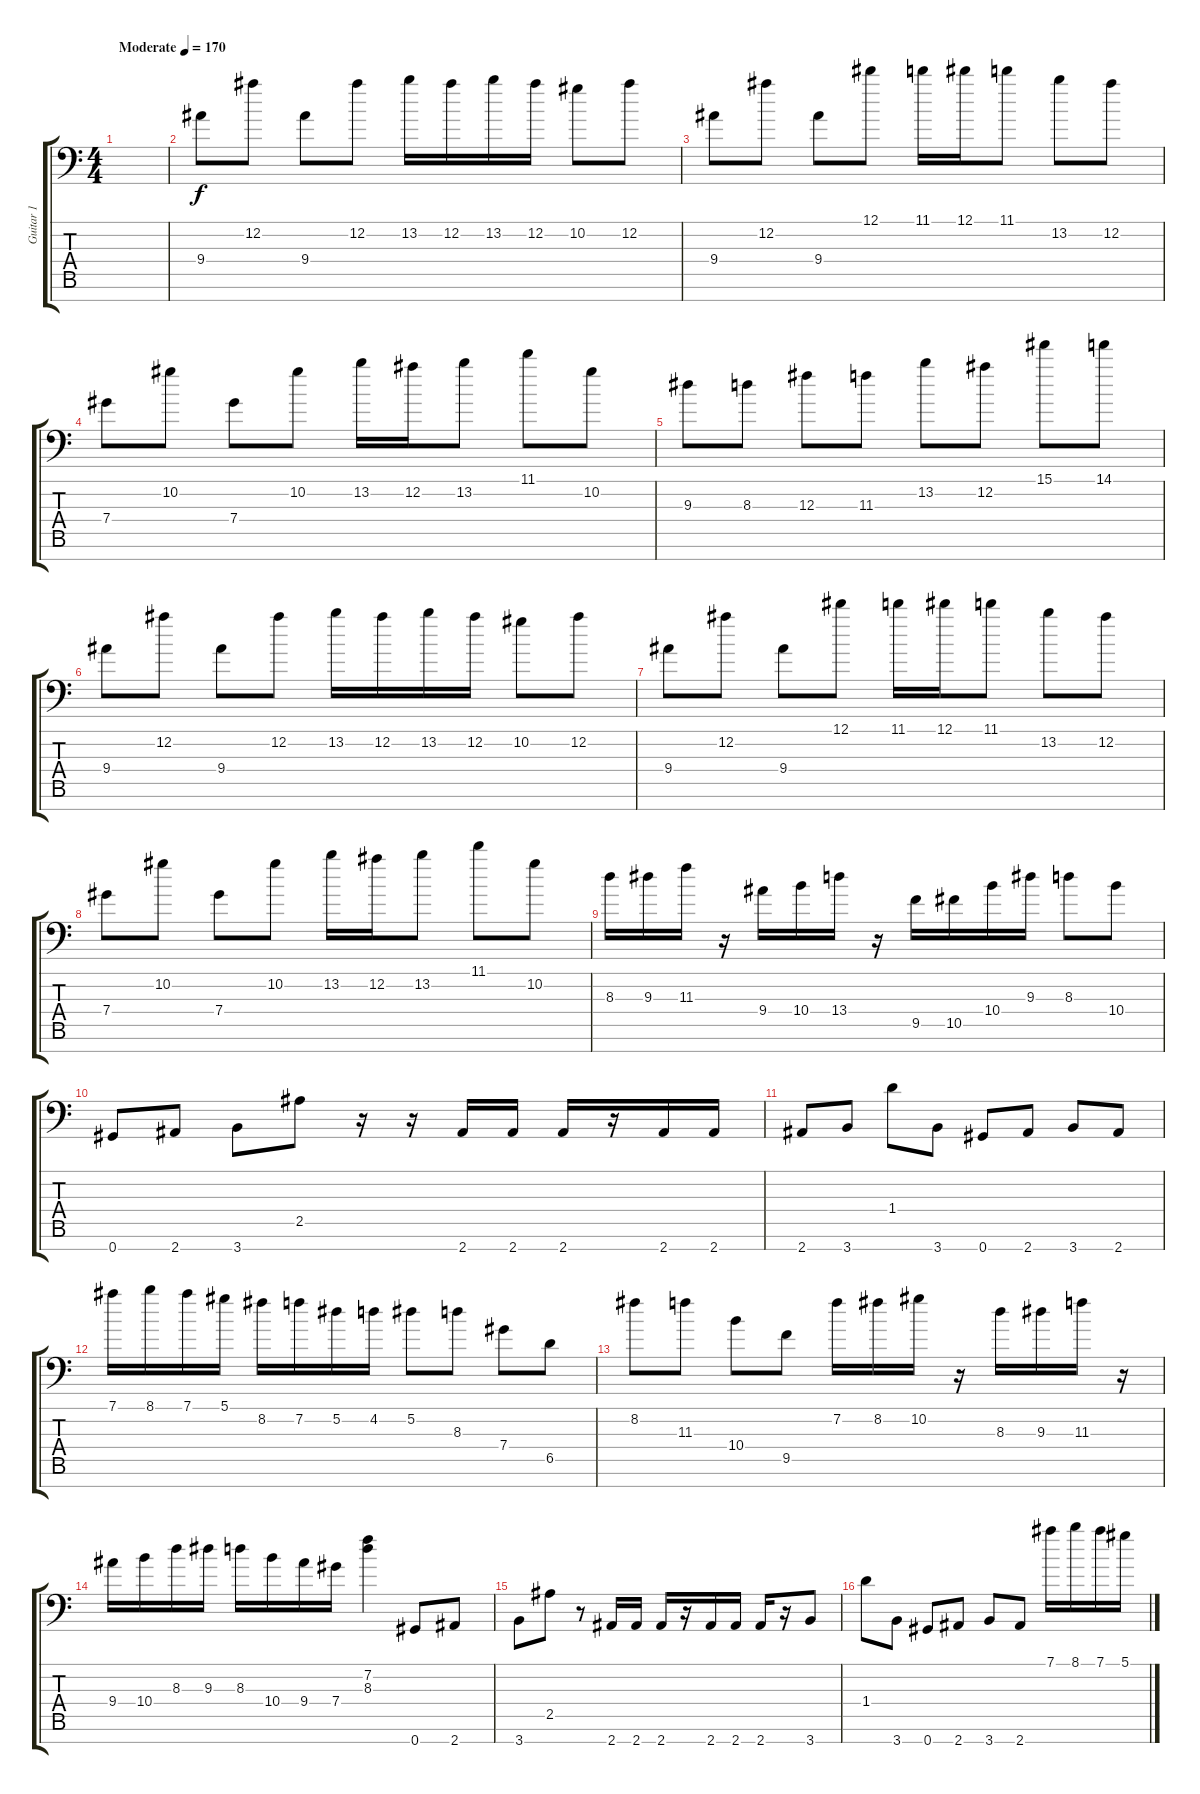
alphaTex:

\track ("Guitar 1" "Guitar 1") {instrument distortionguitar}
\staff {score tabs}
\tuning (Eb4 Bb3 Gb3 Db3 Ab2 Eb2 Ab1) {hide}
\ts (4 4)
\tempo (170 "Moderate")
\clef f4
\ks c
|
9.4.8 12.2.8 9.4.8 12.2.8 13.2.16 12.2.16 13.2.16 12.2.16 10.2.8 12.2.8 |
9.4.8 12.2.8 9.4.8 12.1.8 11.1.16 12.1.16 11.1.8 13.2.8 12.2.8 |
7.4.8 10.2.8 7.4.8 10.2.8 13.2.16 12.2.16 13.2.8 11.1.8 10.2.8 |
9.3.8 8.3.8 12.3.8 11.3.8 13.2.8 12.2.8 15.1.8 14.1.8 |
9.4.8 12.2.8 9.4.8 12.2.8 13.2.16 12.2.16 13.2.16 12.2.16 10.2.8 12.2.8 |
9.4.8 12.2.8 9.4.8 12.1.8 11.1.16 12.1.16 11.1.8 13.2.8 12.2.8 |
7.4.8 10.2.8 7.4.8 10.2.8 13.2.16 12.2.16 13.2.8 11.1.8 10.2.8 |
8.3.16 9.3.16 11.3.16 r.16 9.4.16 10.4.16 13.4.16 r.16 9.5.16 10.5.16 10.4.16 9.3.16 8.3.8 10.4.8 |
0.7.8 2.7.8 3.7.8 2.5.8 r.16 r.16 2.7.16 2.7.16 2.7.16 r.16 2.7.16 2.7.16 |
2.7.8 3.7.8 1.4.8 3.7.8 0.7.8 2.7.8 3.7.8 2.7.8 |
7.1.16 8.1.16 7.1.16 5.1.16 8.2.16 7.2.16 5.2.16 4.2.16 5.2.8 8.3.8 7.4.8 6.5.8 |
8.2.8 11.3.8 10.4.8 9.5.8 7.2.16 8.2.16 10.2.16 r.16 8.3.16 9.3.16 11.3.16 r.16 |
9.4.16 10.4.16 8.3.16 9.3.16 8.3.16 10.4.16 9.4.16 7.4.16 (7.2 8.3).4 0.7.8 2.7.8 |
3.7.8 2.5.8 r.8 2.7.16 2.7.16 2.7.16 r.16 2.7.16 2.7.16 2.7.16 r.16 3.7.8 |
1.4.8 3.7.8 0.7.8 2.7.8 3.7.8 2.7.8 7.1.16 8.1.16 7.1.16 5.1.16
